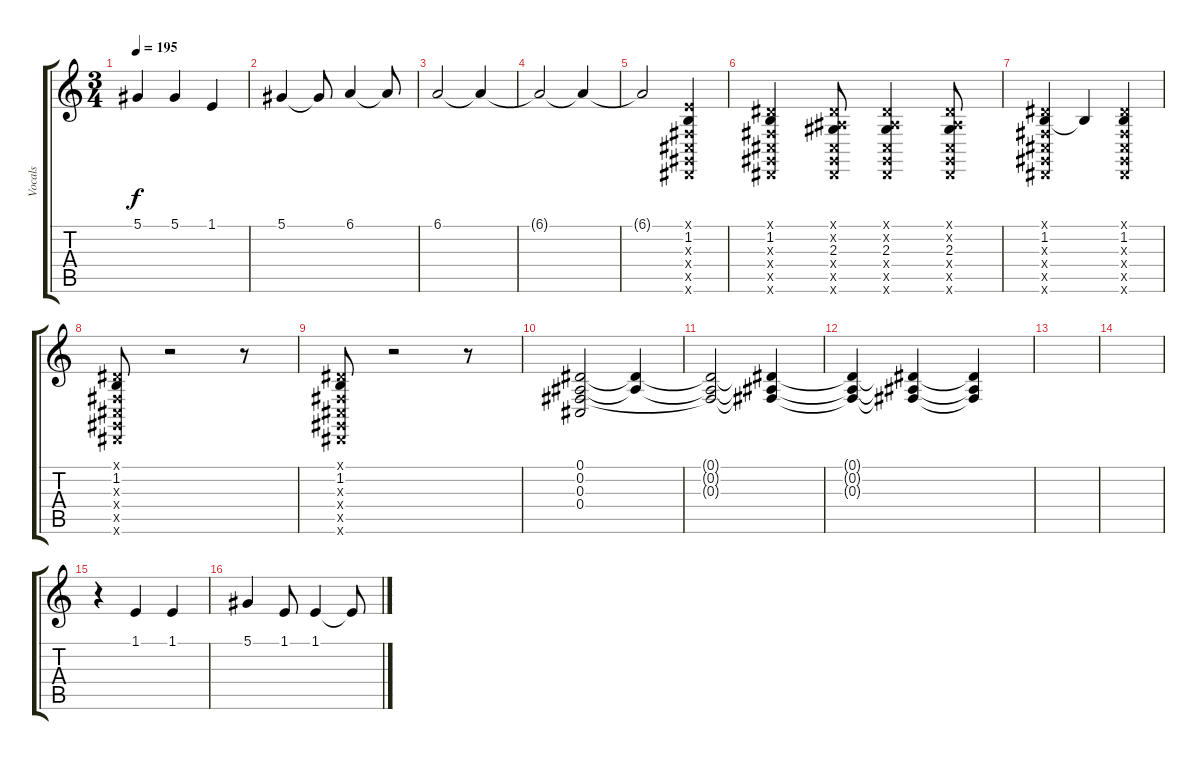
\track ("Vocals" "Vocals") {instrument violin}
\staff {score tabs}
\tuning (Eb4 Bb3 Gb3 Db3 Ab2 Eb2) {hide}
\ts (3 4)
\tempo 195
\clef g2
\ks c
5.1.4{dy f} 5.1.4 1.1.4 |
5.1.4 5.1{t}.8 6.1.4 6.1{t}.8 |
6.1.2 6.1{t}.4 |
6.1{t}.2 6.1{t}.4 |
6.1{t}.2 (1.1{x} 1.2 0.3{x} 0.4{x} 0.5{x} 0.6{x}).4 |
(0.1{x} 1.2 0.3{x} 0.4{x} 0.5{x} 0.6{x}).4 (0.1{x} 0.2{x} 2.3 0.4{x} 0.5{x} 0.6{x}).8 (0.1{x} 0.2{x} 2.3 0.4{x} 0.5{x} 0.6{x}).4 (0.1{x} 0.2{x} 2.3 0.4{x} 0.5{x} 0.6{x}).8 |
(0.1{x} 1.2 0.3{x} 0.4{x} 0.5{x} 0.6{x}).4 1.2{t}.4 (0.1{x} 1.2 0.3{x} 0.4{x} 0.5{x} 0.6{x}).4 |
(0.1{x} 1.2 0.3{x} 0.4{x} 0.5{x} 0.6{x}).8 r.2 r.8 |
(0.1{x} 1.2 0.3{x} 0.4{x} 0.5{x} 0.6{x}).8 r.2 r.8 |
(0.1 0.2 0.3 0.4).2{volume 16 instrument seashore} (0.1{t} 0.2{t}).4 |
(0.1{t} 0.2{t} 0.3{t}).2 (0.1{t} 0.2{t} 0.3{t}).4 |
(0.1{t} 0.2{t} 0.3{t}).4 (0.1{t} 0.2{t} 0.3{t}).4 (0.1{t} 0.2{t} 0.3{t}).4 |
|
|
r.4{volume 14 instrument violin} 1.1.4 1.1.4 |
5.1.4 1.1.8 1.1.4 1.1{t}.8
